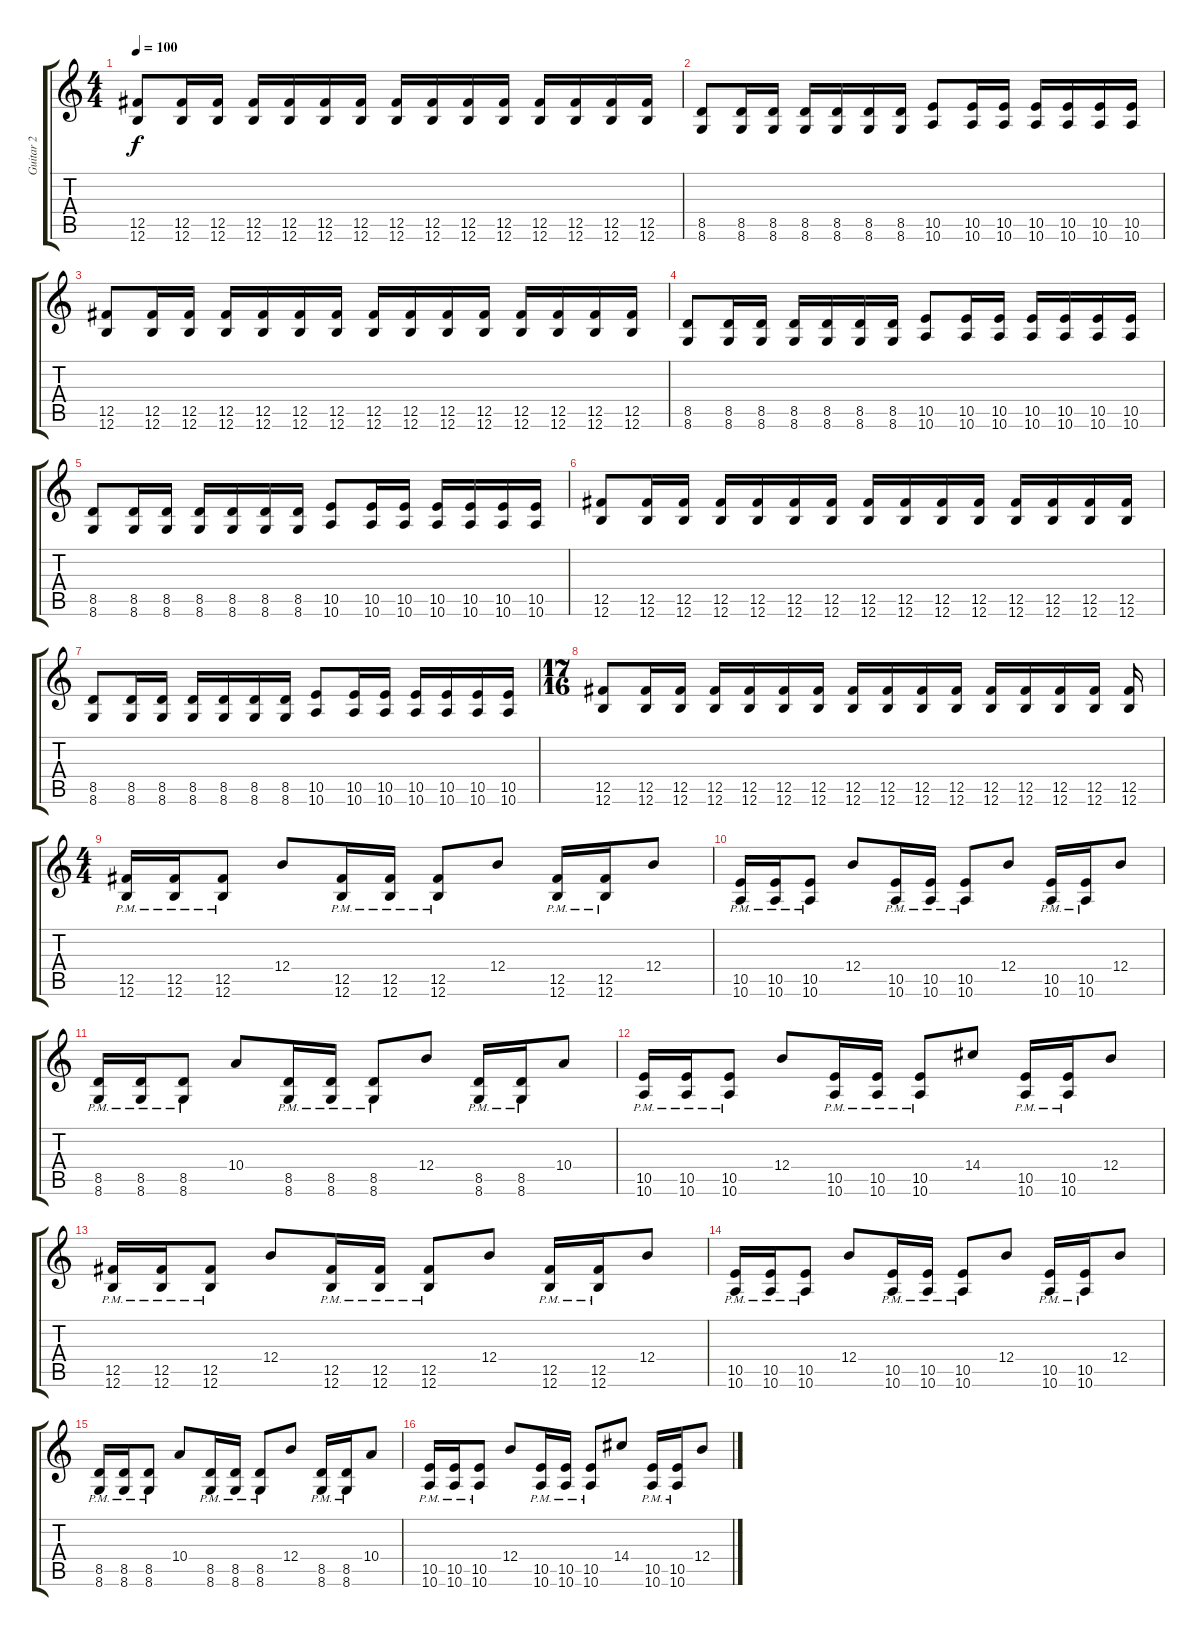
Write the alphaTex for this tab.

\track ("Guitar 2" "Guitar 2") {instrument distortionguitar}
\staff {score tabs}
\tuning (Db4 Ab3 E3 B2 Gb2 B1) {hide}
\ts (4 4)
\tempo 100
\clef g2
\ks c
(12.5 12.6).8{dy f} (12.5 12.6).16 (12.5 12.6).16 (12.5 12.6).16 (12.5 12.6).16 (12.5 12.6).16 (12.5 12.6).16 (12.5 12.6).16 (12.5 12.6).16 (12.5 12.6).16 (12.5 12.6).16 (12.5 12.6).16 (12.5 12.6).16 (12.5 12.6).16 (12.5 12.6).16 |
(8.5 8.6).8 (8.5 8.6).16 (8.5 8.6).16 (8.5 8.6).16 (8.5 8.6).16 (8.5 8.6).16 (8.5 8.6).16 (10.5 10.6).8 (10.5 10.6).16 (10.5 10.6).16 (10.5 10.6).16 (10.5 10.6).16 (10.5 10.6).16 (10.5 10.6).16 |
(12.5 12.6).8 (12.5 12.6).16 (12.5 12.6).16 (12.5 12.6).16 (12.5 12.6).16 (12.5 12.6).16 (12.5 12.6).16 (12.5 12.6).16 (12.5 12.6).16 (12.5 12.6).16 (12.5 12.6).16 (12.5 12.6).16 (12.5 12.6).16 (12.5 12.6).16 (12.5 12.6).16 |
(8.5 8.6).8 (8.5 8.6).16 (8.5 8.6).16 (8.5 8.6).16 (8.5 8.6).16 (8.5 8.6).16 (8.5 8.6).16 (10.5 10.6).8 (10.5 10.6).16 (10.5 10.6).16 (10.5 10.6).16 (10.5 10.6).16 (10.5 10.6).16 (10.5 10.6).16 |
(8.5 8.6).8 (8.5 8.6).16 (8.5 8.6).16 (8.5 8.6).16 (8.5 8.6).16 (8.5 8.6).16 (8.5 8.6).16 (10.5 10.6).8 (10.5 10.6).16 (10.5 10.6).16 (10.5 10.6).16 (10.5 10.6).16 (10.5 10.6).16 (10.5 10.6).16 |
(12.5 12.6).8 (12.5 12.6).16 (12.5 12.6).16 (12.5 12.6).16 (12.5 12.6).16 (12.5 12.6).16 (12.5 12.6).16 (12.5 12.6).16 (12.5 12.6).16 (12.5 12.6).16 (12.5 12.6).16 (12.5 12.6).16 (12.5 12.6).16 (12.5 12.6).16 (12.5 12.6).16 |
(8.5 8.6).8 (8.5 8.6).16 (8.5 8.6).16 (8.5 8.6).16 (8.5 8.6).16 (8.5 8.6).16 (8.5 8.6).16 (10.5 10.6).8 (10.5 10.6).16 (10.5 10.6).16 (10.5 10.6).16 (10.5 10.6).16 (10.5 10.6).16 (10.5 10.6).16 |
\ts (17 16)
(12.5 12.6).8 (12.5 12.6).16 (12.5 12.6).16 (12.5 12.6).16 (12.5 12.6).16 (12.5 12.6).16 (12.5 12.6).16 (12.5 12.6).16 (12.5 12.6).16 (12.5 12.6).16 (12.5 12.6).16 (12.5 12.6).16 (12.5 12.6).16 (12.5 12.6).16 (12.5 12.6).16 (12.5 12.6).16 |
\ts (4 4)
(12.5{pm} 12.6{pm}).16 (12.5{pm} 12.6{pm}).16 (12.5{pm} 12.6{pm}).8 12.4.8 (12.5{pm} 12.6{pm}).16 (12.5{pm} 12.6{pm}).16 (12.5{pm} 12.6{pm}).8 12.4.8 (12.5{pm} 12.6{pm}).16 (12.5{pm} 12.6{pm}).16 12.4.8 |
(10.5{pm} 10.6{pm}).16 (10.5{pm} 10.6{pm}).16 (10.5{pm} 10.6{pm}).8 12.4.8 (10.5{pm} 10.6{pm}).16 (10.5{pm} 10.6{pm}).16 (10.5{pm} 10.6{pm}).8 12.4.8 (10.5{pm} 10.6{pm}).16 (10.5{pm} 10.6{pm}).16 12.4.8 |
(8.5{pm} 8.6{pm}).16 (8.5{pm} 8.6{pm}).16 (8.5{pm} 8.6{pm}).8 10.4.8 (8.5{pm} 8.6{pm}).16 (8.5{pm} 8.6{pm}).16 (8.5{pm} 8.6{pm}).8 12.4.8 (8.5{pm} 8.6{pm}).16 (8.5{pm} 8.6{pm}).16 10.4.8 |
(10.5{pm} 10.6{pm}).16 (10.5{pm} 10.6{pm}).16 (10.5{pm} 10.6{pm}).8 12.4.8 (10.5{pm} 10.6{pm}).16 (10.5{pm} 10.6{pm}).16 (10.5{pm} 10.6{pm}).8 14.4.8 (10.5{pm} 10.6{pm}).16 (10.5{pm} 10.6{pm}).16 12.4.8 |
(12.5{pm} 12.6{pm}).16 (12.5{pm} 12.6{pm}).16 (12.5{pm} 12.6{pm}).8 12.4.8 (12.5{pm} 12.6{pm}).16 (12.5{pm} 12.6{pm}).16 (12.5{pm} 12.6{pm}).8 12.4.8 (12.5{pm} 12.6{pm}).16 (12.5{pm} 12.6{pm}).16 12.4.8 |
(10.5{pm} 10.6{pm}).16 (10.5{pm} 10.6{pm}).16 (10.5{pm} 10.6{pm}).8 12.4.8 (10.5{pm} 10.6{pm}).16 (10.5{pm} 10.6{pm}).16 (10.5{pm} 10.6{pm}).8 12.4.8 (10.5{pm} 10.6{pm}).16 (10.5{pm} 10.6{pm}).16 12.4.8 |
(8.5{pm} 8.6{pm}).16 (8.5{pm} 8.6{pm}).16 (8.5{pm} 8.6{pm}).8 10.4.8 (8.5{pm} 8.6{pm}).16 (8.5{pm} 8.6{pm}).16 (8.5{pm} 8.6{pm}).8 12.4.8 (8.5{pm} 8.6{pm}).16 (8.5{pm} 8.6{pm}).16 10.4.8 |
(10.5{pm} 10.6{pm}).16 (10.5{pm} 10.6{pm}).16 (10.5{pm} 10.6{pm}).8 12.4.8 (10.5{pm} 10.6{pm}).16 (10.5{pm} 10.6{pm}).16 (10.5{pm} 10.6{pm}).8 14.4.8 (10.5{pm} 10.6{pm}).16 (10.5{pm} 10.6{pm}).16 12.4.8
